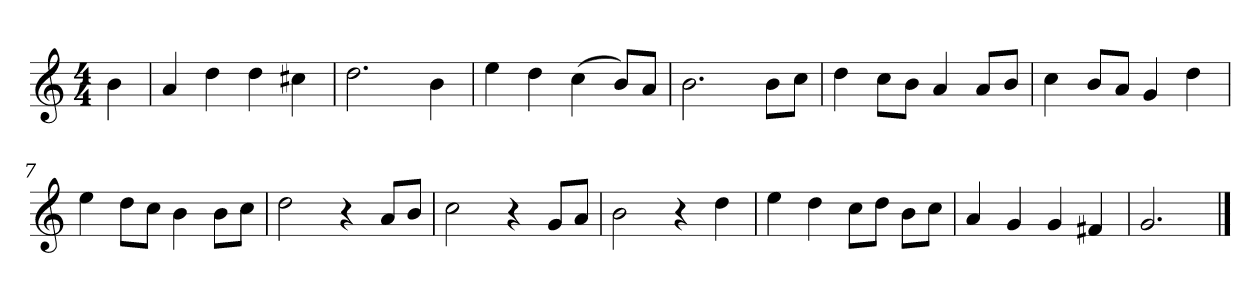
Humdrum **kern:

**kern
*part1
*staff1
*k[]
*M4/4
*MM120
=
4b
=1
4a
4dd
4dd
4cc#X
=2
2.dd
4b
=3
4ee
4dd
(4cc
8bL)
8aJ
=4
2.b
8bL
8ccJ
=5
4dd
8ccL
8bJ
4a
8aL
8bJ
=6
4cc
8bL
8aJ
4g
4dd
=7
4ee
8ddL
8ccJ
4b
8bL
8ccJ
=8
2dd
4r
8aL
8bJ
=9
2cc
4r
8gL
8aJ
=10
2b
4r
4dd
=11
4ee
4dd
8ccL
8ddJ
8bL
8ccJ
=12
4a
4g
4g
4f#X
=13
2.g
==
*-
